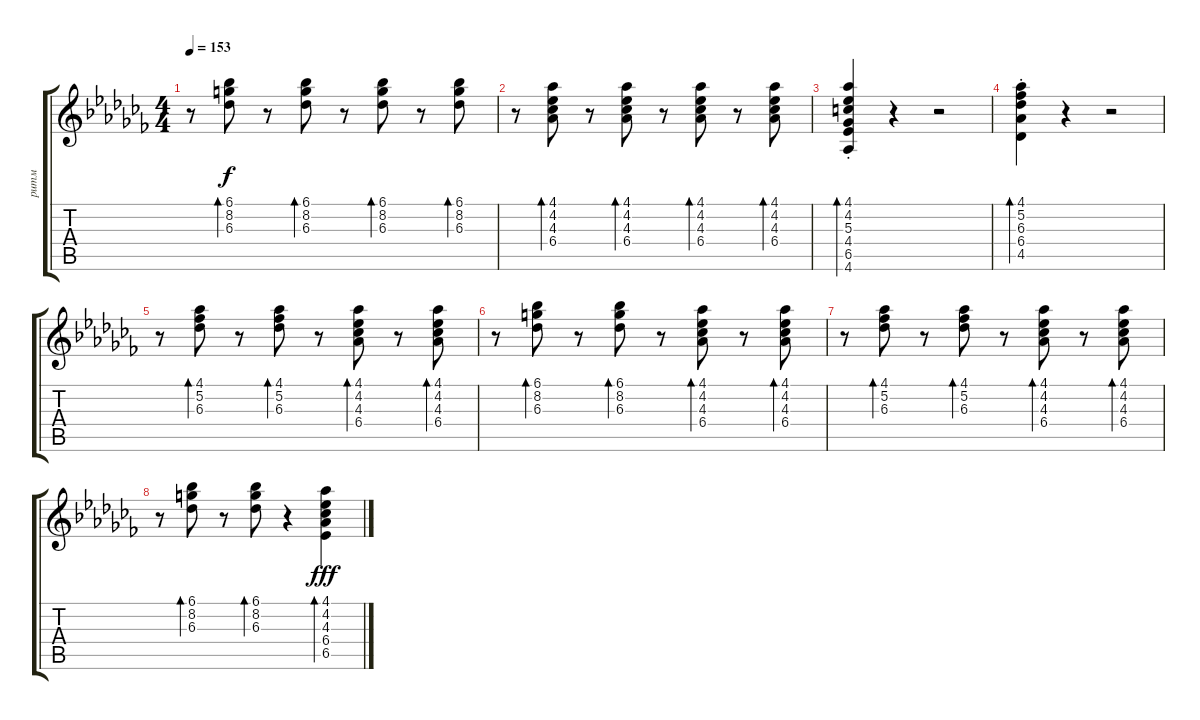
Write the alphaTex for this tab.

\track ("ритм" "ритм") {instrument acousticguitarsteel}
\staff {score tabs}
\tuning (E4 B3 G3 D3 A2 E2) {hide}
\ts (4 4)
\tempo 153
\clef g2
\ks abminor
r.8{dy f} (6.1 8.2 6.3).8{bd 60} r.8 (6.1 8.2 6.3).8{bd 60} r.8 (6.1 8.2 6.3).8{bd 60} r.8 (6.1 8.2 6.3).8{bd 60} |
r.8 (4.1 4.2 4.3 6.4).8{bd 60} r.8 (4.1 4.2 4.3 6.4).8{bd 60} r.8 (4.1 4.2 4.3 6.4).8{bd 60} r.8 (4.1 4.2 4.3 6.4).8{bd 60} |
(4.1{st} 4.2{st} 5.3{st} 4.4{st} 6.5{st} 4.6{st}).4{bd 30} r.4 r.2 |
(4.1{st} 5.2{st} 6.3{st} 6.4{st} 4.5{st}).4{bd 30} r.4 r.2 |
r.8 (4.1 5.2 6.3).8{bd 60} r.8 (4.1 5.2 6.3).8{bd 60} r.8 (4.1 4.2 4.3 6.4).8{bd 60} r.8 (4.1 4.2 4.3 6.4).8{bd 60} |
r.8 (6.1 8.2 6.3).8{bd 60} r.8 (6.1 8.2 6.3).8{bd 60} r.8 (4.1 4.2 4.3 6.4).8{bd 60} r.8 (4.1 4.2 4.3 6.4).8{bd 60} |
r.8 (4.1 5.2 6.3).8{bd 60} r.8 (4.1 5.2 6.3).8{bd 60} r.8 (4.1 4.2 4.3 6.4).8{bd 60} r.8 (4.1 4.2 4.3 6.4).8{bd 60} |
r.8 (6.1 8.2 6.3).8{bd 60} r.8 (6.1 8.2 6.3).8{bd 60} r.4 (4.1 4.2 4.3 6.4 6.5).4{bd 60 dy fff}
